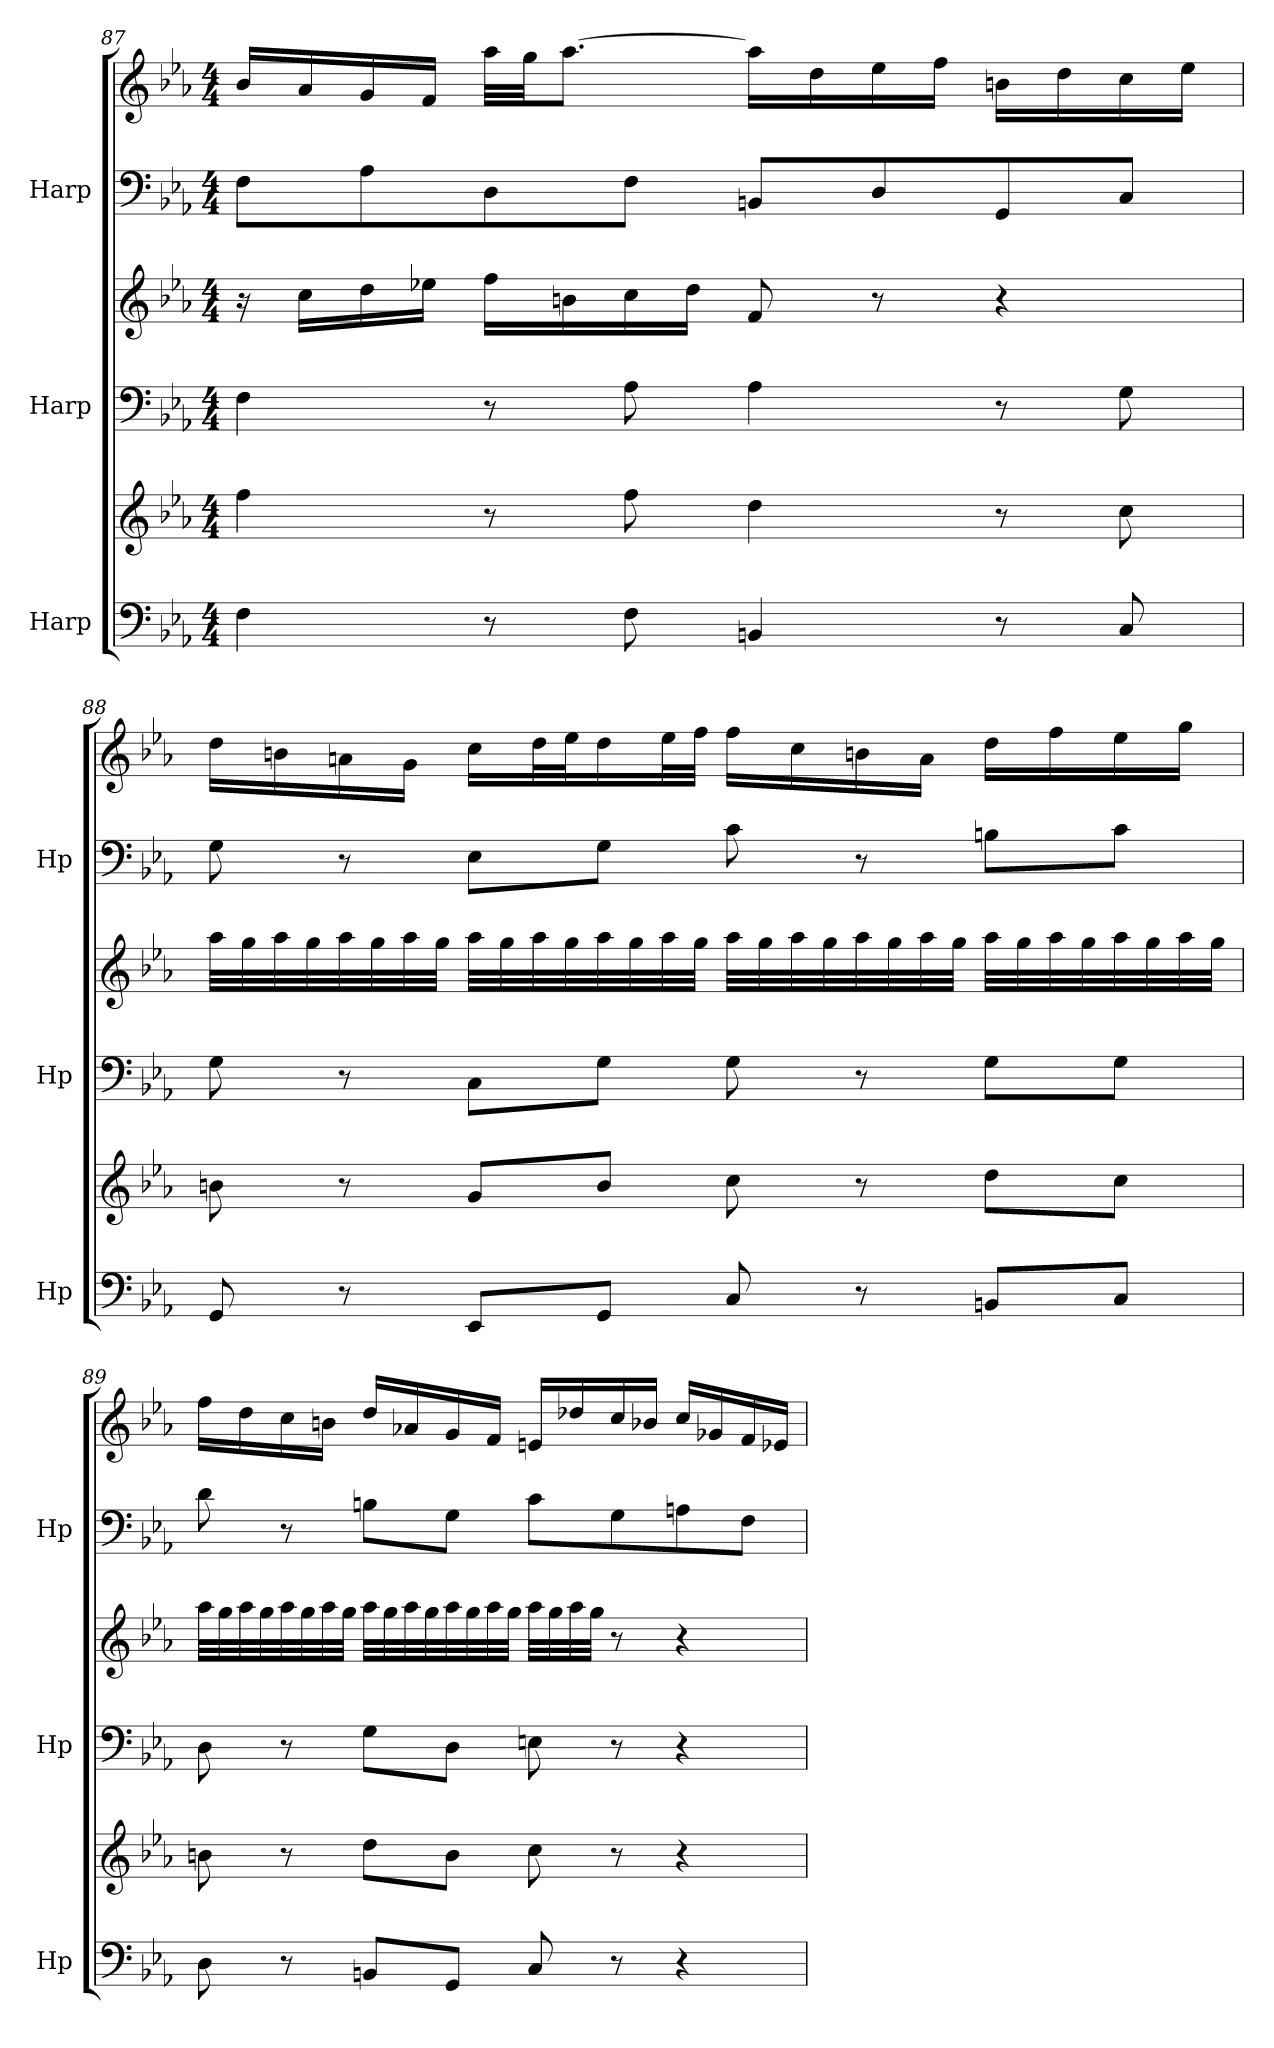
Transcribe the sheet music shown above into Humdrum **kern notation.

**kern	**kern	**kern	**kern	**kern	**kern
*part3	*part3	*part2	*part2	*part1	*part1
*staff6	*staff5	*staff4	*staff3	*staff2	*staff1
*I"Harp	*	*I"Harp	*	*I"Harp	*
*I'Hp	*	*I'Hp	*	*I'Hp	*
!!LO:LB:g=z
*clefF4	*clefG2	*clefF4	*clefG2	*clefF4	*clefG2
*k[b-e-a-]	*k[b-e-a-]	*k[b-e-a-]	*k[b-e-a-]	*k[b-e-a-]	*k[b-e-a-]
*M4/4	*M4/4	*M4/4	*M4/4	*M4/4	*M4/4
=87	=87	=87	=87	=87	=87
4F\	4ff\	4F\	16r	8F\L	16b-/LL
.	.	.	16cc\LL	.	16a-/
.	.	.	16dd\	8A-\	16g/
.	.	.	16ee-X\JJ	.	16f/JJ
8r	8r	8r	16ff\LL	8D\	32aa-\LLL
.	.	.	.	.	32gg\JJ
.	.	.	16bn\	.	[8.aa-\J
8F\	8ff\	8A-\	16cc\	8F\J	.
.	.	.	16dd\JJ	.	.
4BBn/	4dd\	4A-\	8f/	8BBn/L	16aa-\LL]
.	.	.	.	.	16dd\
.	.	.	8r	8D/	16ee-\
.	.	.	.	.	16ff\JJ
8r	8r	8r	4r	8GG/	16bn\LL
.	.	.	.	.	16dd\
8C/	8cc\	8G\	.	8C/J	16cc\
.	.	.	.	.	16ee-\JJ
!!LO:PB:g=z
=88	=88	=88	=88	=88	=88
8GG/	8bn\	8G\	32aa-\LLL	8G\	16dd\LL
.	.	.	32gg\	.	.
.	.	.	32aa-\	.	16bn\
.	.	.	32gg\	.	.
8r	8r	8r	32aa-\	8r	16an\
.	.	.	32gg\	.	.
.	.	.	32aa-\	.	16g\JJ
.	.	.	32gg\JJJ	.	.
8EE-/L	8g/L	8C\L	32aa-\LLL	8E-\L	16cc\LL
.	.	.	32gg\	.	.
.	.	.	32aa-\	.	32dd\L
.	.	.	32gg\	.	32ee-\J
8GG/J	8b/J	8G\J	32aa-\	8G\J	16dd\
.	.	.	32gg\	.	.
.	.	.	32aa-\	.	32ee-\L
.	.	.	32gg\JJJ	.	32ff\JJJ
8C/	8cc\	8G\	32aa-\LLL	8c\	16ff\LL
.	.	.	32gg\	.	.
.	.	.	32aa-\	.	16cc\
.	.	.	32gg\	.	.
8r	8r	8r	32aa-\	8r	16bn\
.	.	.	32gg\	.	.
.	.	.	32aa-\	.	16a\JJ
.	.	.	32gg\JJJ	.	.
8BBn/L	8dd\L	8G\L	32aa-\LLL	8Bn\L	16dd\LL
.	.	.	32gg\	.	.
.	.	.	32aa-\	.	16ff\
.	.	.	32gg\	.	.
8C/J	8cc\J	8G\J	32aa-\	8c\J	16ee-\
.	.	.	32gg\	.	.
.	.	.	32aa-\	.	16gg\JJ
.	.	.	32gg\JJJ	.	.
!!LO:LB:g=z
=89	=89	=89	=89	=89	=89
8D\	8bn\	8D\	32aa-\LLL	8d\	16ff\LL
.	.	.	32gg\	.	.
.	.	.	32aa-\	.	16dd\
.	.	.	32gg\	.	.
8r	8r	8r	32aa-\	8r	16cc\
.	.	.	32gg\	.	.
.	.	.	32aa-\	.	16bn\JJ
.	.	.	32gg\JJJ	.	.
8BBn/L	8dd\L	8G\L	32aa-\LLL	8Bn\L	16dd/LL
.	.	.	32gg\	.	.
.	.	.	32aa-\	.	16a-X/
.	.	.	32gg\	.	.
8GG/J	8b\J	8D\J	32aa-\	8G\J	16g/
.	.	.	32gg\	.	.
.	.	.	32aa-\	.	16f/JJ
.	.	.	32gg\JJJ	.	.
8C/	8cc\	8En\	32aa-\LLL	8c\L	16en/LL
.	.	.	32gg\	.	.
.	.	.	32aa-\	.	16dd-X/
.	.	.	32gg\JJJ	.	.
8r	8r	8r	8r	8G\	16cc/
.	.	.	.	.	16b-X/JJ
4r	4r	4r	4r	8An\	16cc/LL
.	.	.	.	.	16g-X/
.	.	.	.	8F\J	16f/
.	.	.	.	.	16e-X/JJ
=	=	=	=	=	=
*-	*-	*-	*-	*-	*-
